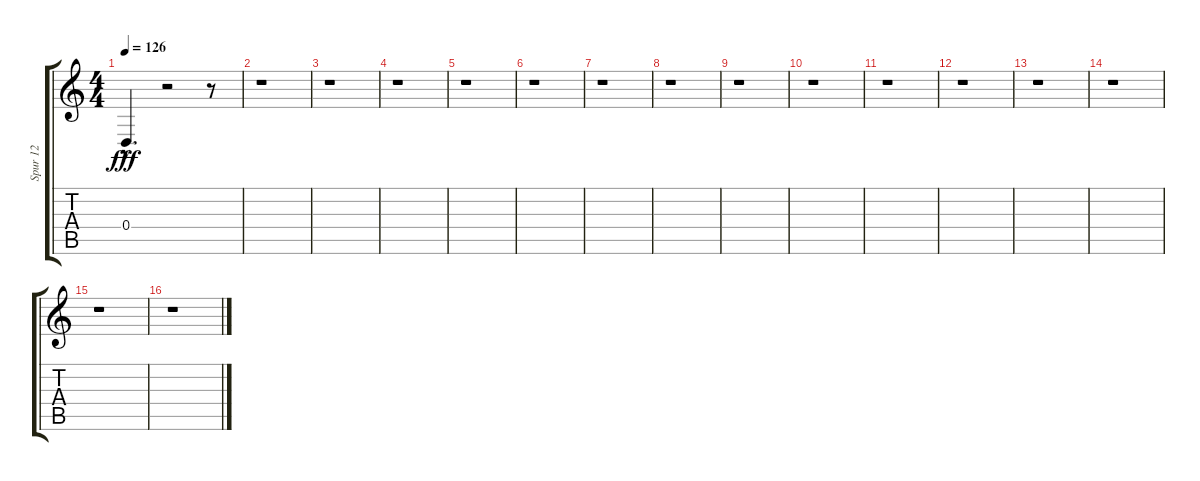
\track ("Spur 12" "Spur 12") {instrument lead4chiff}
\staff {score tabs}
\tuning (E4 B3 G3 D3 A2 E2) {hide}
\ts (4 4)
\tempo 126
\clef g2
\ks c
0.4{hac}.4{d dy fff} r.2 r.8 |
r.1 |
r.1 |
r.1 |
r.1 |
r.1 |
r.1 |
r.1 |
r.1 |
r.1 |
r.1 |
r.1 |
r.1 |
r.1 |
r.1 |
r.1
